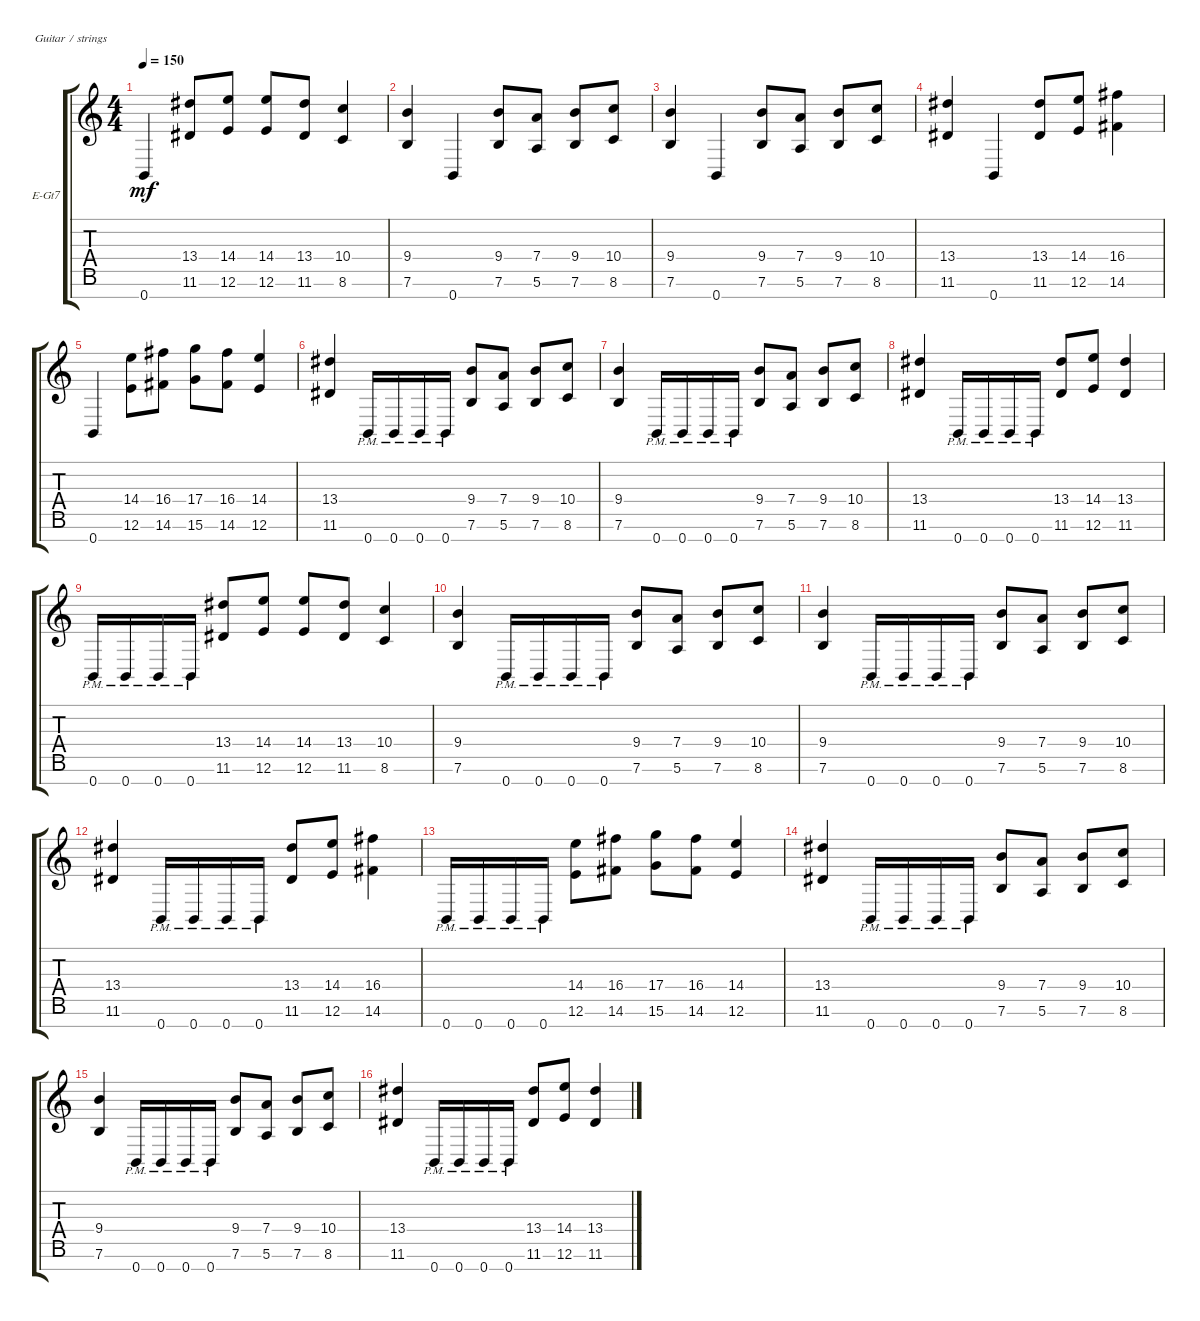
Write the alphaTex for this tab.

\defaultSystemsLayout 4
\bracketExtendMode groupsimilarinstruments
\firstSystemTrackNameOrientation horizontal
\otherSystemsTrackNameOrientation horizontal
\track ("Rhythm Guitar (L)" "E-Gt7") {instrument overdrivenguitar}
\staff {score tabs}
\tuning (E4 B3 G3 D3 A2 E2 B1)
\ts (4 4)
\tempo 150
\clef g2
\ks c
0.7.4{dy mf} (13.4 11.6).8 (14.4 12.6).8 (14.4 12.6).8 (13.4 11.6).8 (10.4 8.6).4 |
(7.6 9.4).4 0.7.4 (7.6 9.4).8 (5.6 7.4).8 (7.6 9.4).8 (8.6 10.4).8 |
(9.4 7.6).4 0.7.4 (9.4 7.6).8 (7.4 5.6).8 (9.4 7.6).8 (10.4 8.6).8 |
(13.4 11.6).4 0.7.4 (13.4 11.6).8 (14.4 12.6).8 (16.4 14.6).4 |
0.7.4 (14.4 12.6).8 (16.4 14.6).8 (17.4 15.6).8 (16.4 14.6).8 (14.4 12.6).4 |
(13.4 11.6).4 0.7{pm}.16 0.7{pm}.16 0.7{pm}.16 0.7{pm}.16 (9.4 7.6).8 (7.4 5.6).8 (9.4 7.6).8 (10.4 8.6).8 |
(9.4 7.6).4 0.7{pm}.16 0.7{pm}.16 0.7{pm}.16 0.7{pm}.16 (9.4 7.6).8 (7.4 5.6).8 (9.4 7.6).8 (10.4 8.6).8 |
(13.4 11.6).4 0.7{pm}.16 0.7{pm}.16 0.7{pm}.16 0.7{pm}.16 (13.4 11.6).8 (14.4 12.6).8 (13.4 11.6).4 |
0.7{pm}.16 0.7{pm}.16 0.7{pm}.16 0.7{pm}.16 (13.4 11.6).8 (14.4 12.6).8 (14.4 12.6).8 (13.4 11.6).8 (10.4 8.6).4 |
(7.6 9.4).4 0.7{pm}.16 0.7{pm}.16 0.7{pm}.16 0.7{pm}.16 (7.6 9.4).8 (5.6 7.4).8 (7.6 9.4).8 (8.6 10.4).8 |
(9.4 7.6).4 0.7{pm}.16 0.7{pm}.16 0.7{pm}.16 0.7{pm}.16 (9.4 7.6).8 (7.4 5.6).8 (9.4 7.6).8 (10.4 8.6).8 |
(13.4 11.6).4 0.7{pm}.16 0.7{pm}.16 0.7{pm}.16 0.7{pm}.16 (13.4 11.6).8 (14.4 12.6).8 (16.4 14.6).4 |
0.7{pm}.16 0.7{pm}.16 0.7{pm}.16 0.7{pm}.16 (14.4 12.6).8 (16.4 14.6).8 (17.4 15.6).8 (16.4 14.6).8 (14.4 12.6).4 |
(13.4 11.6).4 0.7{pm}.16 0.7{pm}.16 0.7{pm}.16 0.7{pm}.16 (9.4 7.6).8 (7.4 5.6).8 (9.4 7.6).8 (10.4 8.6).8 |
(9.4 7.6).4 0.7{pm}.16 0.7{pm}.16 0.7{pm}.16 0.7{pm}.16 (9.4 7.6).8 (7.4 5.6).8 (9.4 7.6).8 (10.4 8.6).8 |
(13.4 11.6).4 0.7{pm}.16 0.7{pm}.16 0.7{pm}.16 0.7{pm}.16 (13.4 11.6).8 (14.4 12.6).8 (13.4 11.6).4
